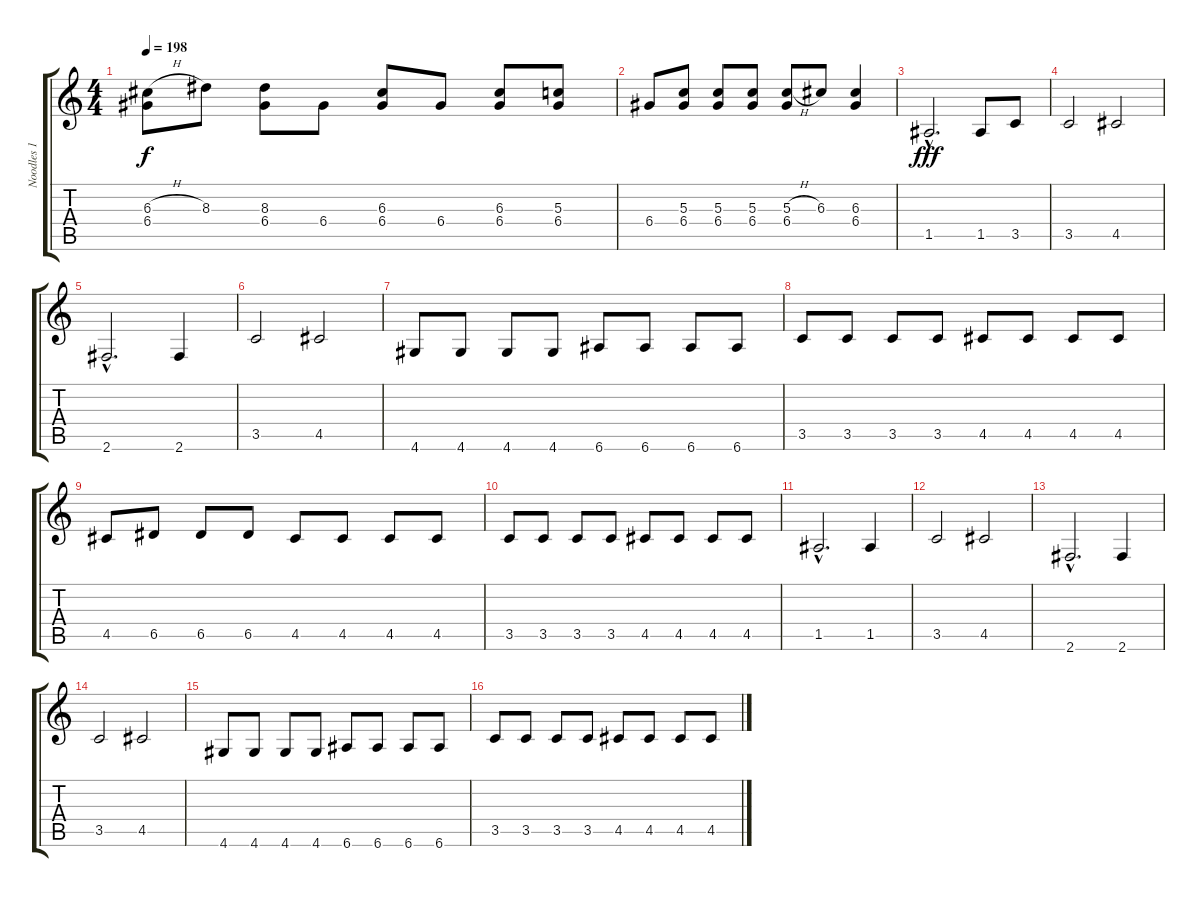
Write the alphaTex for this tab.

\track ("Noodles 1" "Noodles 1") {instrument distortionguitar}
\staff {score tabs}
\tuning (E4 B3 G3 D3 A2 E2) {hide}
\ts (4 4)
\tempo 198
\clef g2
\ks c
(6.3{h} 6.4).8{dy f} 8.3.8 (8.3 6.4).8 6.4.8 (6.3 6.4).8 6.4.8 (6.3 6.4).8 (5.3 6.4).8 |
6.4.8 (5.3 6.4).8 (5.3 6.4).8 (5.3 6.4).8 (5.3{h} 6.4).8 6.3.8 (6.3 6.4).4 |
1.5{hac}.2{d dy fff} 1.5.8 3.5.8 |
3.5.2 4.5.2 |
2.6{hac}.2{d} 2.6.4 |
3.5.2 4.5.2 |
4.6.8 4.6.8 4.6.8 4.6.8 6.6.8 6.6.8 6.6.8 6.6.8 |
3.5.8 3.5.8 3.5.8 3.5.8 4.5.8 4.5.8 4.5.8 4.5.8 |
4.5.8 6.5.8 6.5.8 6.5.8 4.5.8 4.5.8 4.5.8 4.5.8 |
3.5.8 3.5.8 3.5.8 3.5.8 4.5.8 4.5.8 4.5.8 4.5.8 |
1.5{hac}.2{d} 1.5.4 |
3.5.2 4.5.2 |
2.6{hac}.2{d} 2.6.4 |
3.5.2 4.5.2 |
4.6.8 4.6.8 4.6.8 4.6.8 6.6.8 6.6.8 6.6.8 6.6.8 |
3.5.8 3.5.8 3.5.8 3.5.8 4.5.8 4.5.8 4.5.8 4.5.8
